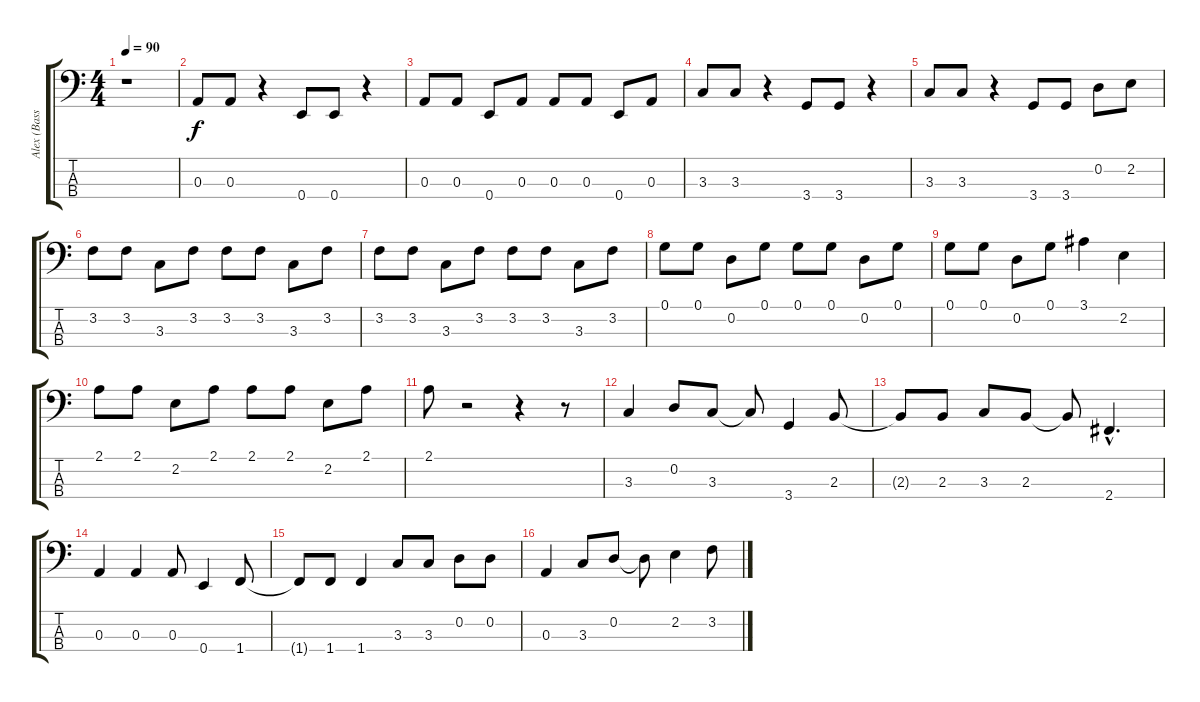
\track ("Alex (Bass)" "Alex (Bass") {instrument electricbassfinger}
\staff {score tabs}
\tuning (G2 D2 A1 E1) {hide}
\ts (4 4)
\tempo 90
\clef f4
\ks c
r.1{dy f} |
0.3.8 0.3.8 r.4 0.4.8 0.4.8 r.4 |
0.3.8 0.3.8 0.4.8 0.3.8 0.3.8 0.3.8 0.4.8 0.3.8 |
3.3.8 3.3.8 r.4 3.4.8 3.4.8 r.4 |
3.3.8 3.3.8 r.4 3.4.8 3.4.8 0.2.8 2.2.8 |
3.2.8 3.2.8 3.3.8 3.2.8 3.2.8 3.2.8 3.3.8 3.2.8 |
3.2.8 3.2.8 3.3.8 3.2.8 3.2.8 3.2.8 3.3.8 3.2.8 |
0.1.8 0.1.8 0.2.8 0.1.8 0.1.8 0.1.8 0.2.8 0.1.8 |
0.1.8 0.1.8 0.2.8 0.1.8 3.1.4 2.2.4 |
2.1.8 2.1.8 2.2.8 2.1.8 2.1.8 2.1.8 2.2.8 2.1.8 |
2.1.8 r.2 r.4 r.8 |
3.3.4 0.2.8 3.3.8 3.3{t}.8 3.4.4 2.3.8 |
2.3{t}.8 2.3.8 3.3.8 2.3.8 2.3{t}.8 2.4{hac}.4{d} |
0.3.4 0.3.4 0.3.8 0.4.4 1.4.8 |
1.4{t}.8 1.4.8 1.4.4 3.3.8 3.3.8 0.2.8 0.2.8 |
0.3.4 3.3.8 0.2.8 0.2{t}.8 2.2.4 3.2.8
